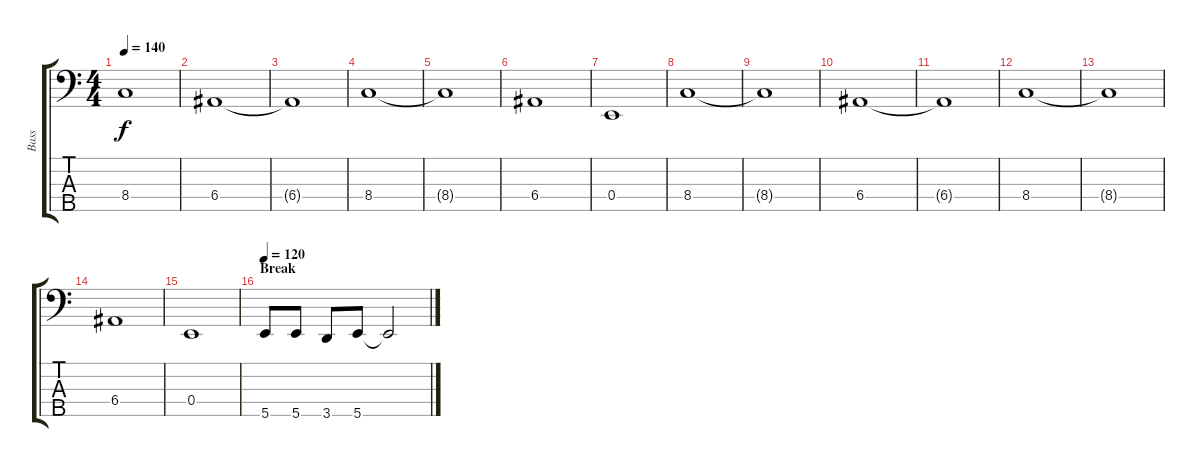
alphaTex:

\track ("Bass" "Bass") {instrument electricbassfinger}
\staff {score tabs}
\tuning (G2 D2 A1 E1 B0) {hide}
\ts (4 4)
\tempo 140
\clef f4
\ks c
8.4{t}.1{dy f} |
6.4.1 |
6.4{t}.1 |
8.4.1 |
8.4{t}.1 |
6.4.1 |
0.4.1 |
8.4.1 |
8.4{t}.1 |
6.4.1 |
6.4{t}.1 |
8.4.1 |
8.4{t}.1 |
6.4.1 |
0.4.1 |
\section ("" "Break")
\tempo 120
5.5.8 5.5.8 3.5.8 5.5.8 5.5{t}.2
